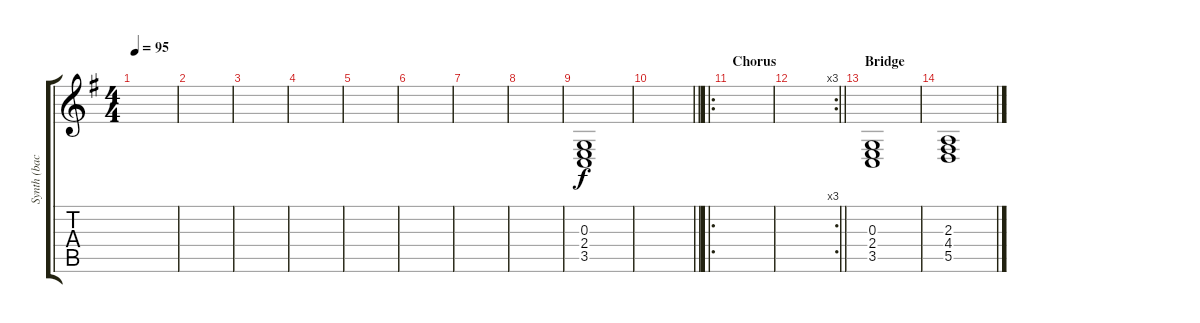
\track ("Synth (back)" "Synth (bac") {instrument synthvoice}
\staff {score tabs}
\tuning (E4 B3 G3 D3 A2 E2) {hide}
\ts (4 4)
\tempo 95
\clef g2
\ks g
|
|
|
|
|
|
|
|
(0.3 2.4 3.5).1 |
\barLineRight lightlight
|
\ro
\section ("" "Chorus")
|
\rc 3
\barLineRight lightlight
|
\section ("" "Bridge")
(0.3 2.4 3.5).1 |
(2.3 4.4 5.5).1
